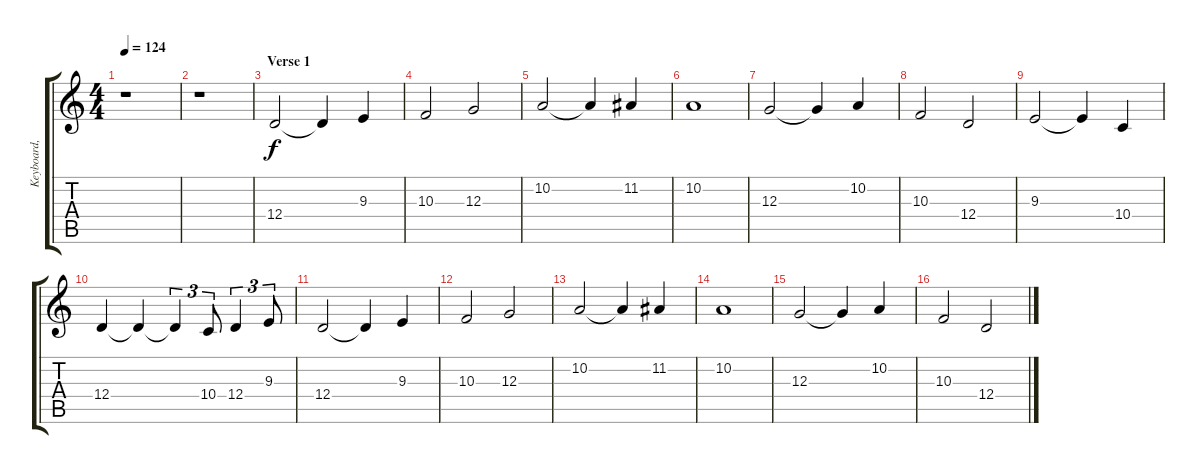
\track ("Keyboard, Flute 3, Outro Harp" "Keyboard, ") {instrument synthstrings2}
\staff {score tabs}
\tuning (E4 B3 G3 D3 A2 E2) {hide}
\ts (4 4)
\tempo 124
\clef g2
\ks c
r.1{dy f} |
r.1 |
\section ("" "Verse 1")
12.4.2 12.4{t}.4 9.3.4 |
10.3.2 12.3.2 |
10.2.2 10.2{t}.4 11.2.4 |
10.2.1 |
12.3.2 12.3{t}.4 10.2.4 |
10.3.2 12.4.2 |
9.3.2 9.3{t}.4 10.4.4 |
12.4.4 12.4{t}.4 12.4{t}.4{tu (3 2)} 10.4.8{tu (3 2)} 12.4.4{tu (3 2)} 9.3.8{tu (3 2)} |
12.4.2 12.4{t}.4 9.3.4 |
10.3.2 12.3.2 |
10.2.2 10.2{t}.4 11.2.4 |
10.2.1 |
12.3.2 12.3{t}.4 10.2.4 |
10.3.2 12.4.2
